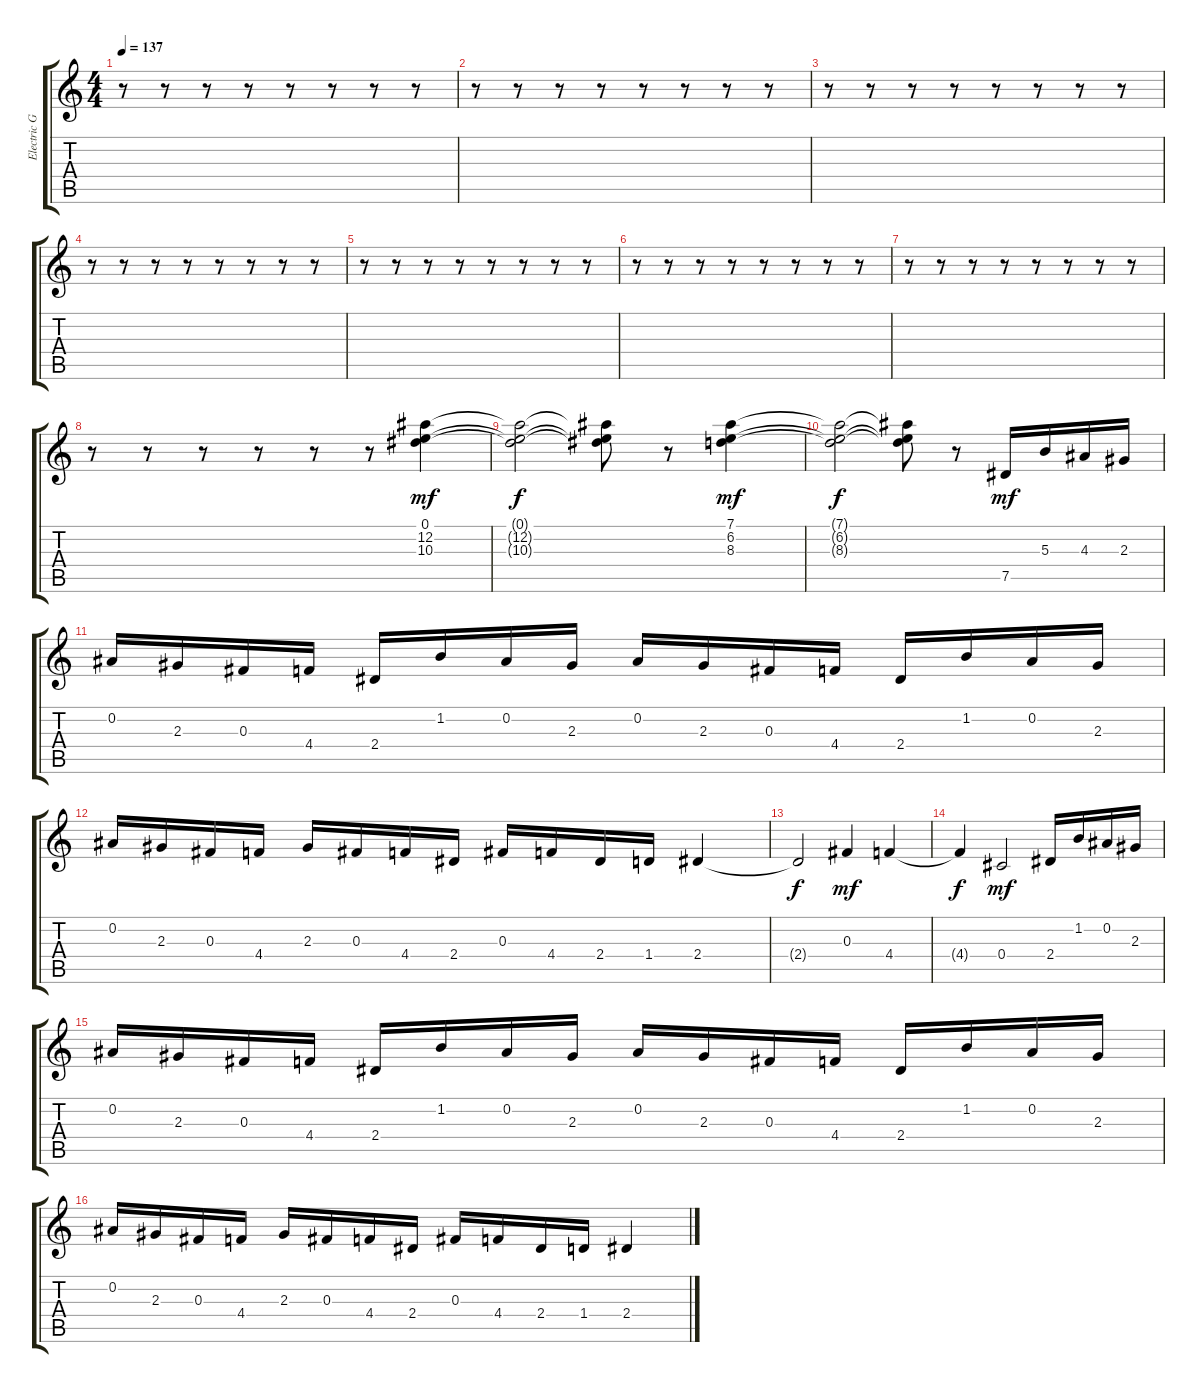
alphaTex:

\track ("Electric Guitar 3" "Electric G") {instrument distortionguitar}
\staff {score tabs}
\tuning (Eb4 Bb3 Gb3 Db3 Ab2 Eb2) {hide}
\ts (4 4)
\tempo 137
\clef g2
\ks c
r.8{dy mf} r.8 r.8 r.8 r.8 r.8 r.8 r.8 |
r.8 r.8 r.8 r.8 r.8 r.8 r.8 r.8 |
r.8 r.8 r.8 r.8 r.8 r.8 r.8 r.8 |
r.8 r.8 r.8 r.8 r.8 r.8 r.8 r.8 |
r.8 r.8 r.8 r.8 r.8 r.8 r.8 r.8 |
r.8 r.8 r.8 r.8 r.8 r.8 r.8 r.8 |
r.8 r.8 r.8 r.8 r.8 r.8 r.8 r.8 |
r.8 r.8 r.8 r.8 r.8 r.8 (0.1 12.2 10.3).4 |
(0.1{t} 12.2{t} 10.3{t}).2{dy f} (0.1{t} 12.2{t} 10.3{t}).8 r.8 (7.1 6.2 8.3).4{dy mf} |
(7.1{t} 6.2{t} 8.3{t}).2{dy f} (7.1{t} 6.2{t} 8.3{t}).8 r.8 7.5.16{dy mf} 5.3.16 4.3.16 2.3.16 |
0.2.16 2.3.16 0.3.16 4.4.16 2.4.16 1.2.16 0.2.16 2.3.16 0.2.16 2.3.16 0.3.16 4.4.16 2.4.16 1.2.16 0.2.16 2.3.16 |
0.2.16 2.3.16 0.3.16 4.4.16 2.3.16 0.3.16 4.4.16 2.4.16 0.3.16 4.4.16 2.4.16 1.4.16 2.4.4 |
2.4{t}.2{dy f} 0.3.4{dy mf} 4.4.4 |
4.4{t}.4{dy f} 0.4.2{dy mf} 2.4.16 1.2.16 0.2.16 2.3.16 |
0.2.16 2.3.16 0.3.16 4.4.16 2.4.16 1.2.16 0.2.16 2.3.16 0.2.16 2.3.16 0.3.16 4.4.16 2.4.16 1.2.16 0.2.16 2.3.16 |
0.2.16 2.3.16 0.3.16 4.4.16 2.3.16 0.3.16 4.4.16 2.4.16 0.3.16 4.4.16 2.4.16 1.4.16 2.4.4
